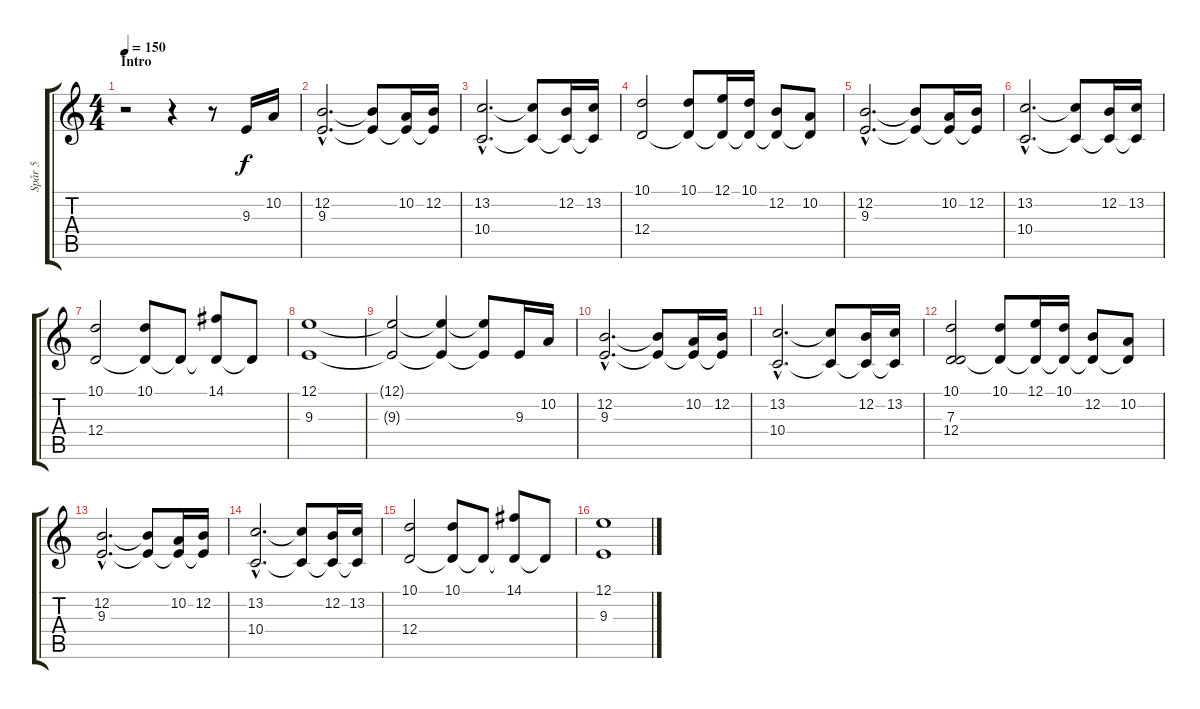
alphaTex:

\track ("Spår 5" "Spår 5") {instrument stringensemble1}
\staff {score tabs}
\tuning (E4 B3 G3 D3 A2 E2) {hide}
\ts (4 4)
\section ("" "Intro")
\tempo 150
\clef g2
\ks c
r.2{dy f instrument stringensemble1} r.4 r.8 9.3.16 10.2.16 |
(12.2{hac} 9.3{hac}).2{d} (12.2{t} 9.3{t}).8 (10.2 9.3{t}).16 (12.2 9.3{t}).16 |
(13.2{hac} 10.4{hac}).2{d} (13.2{t} 10.4{t}).8 (12.2 10.4{t}).16 (13.2 10.4{t}).16 |
(10.1 12.4).2 (10.1 12.4{t}).8 (12.1 12.4{t}).16 (10.1 12.4{t}).16 (12.2 12.4{t}).8 (10.2 12.4{t}).8 |
(12.2{hac} 9.3{hac}).2{d} (12.2{t} 9.3{t}).8 (10.2 9.3{t}).16 (12.2 9.3{t}).16 |
(13.2{hac} 10.4{hac}).2{d} (13.2{t} 10.4{t}).8 (12.2 10.4{t}).16 (13.2 10.4{t}).16 |
(10.1 12.4).2 (10.1 12.4{t}).8 12.4{t}.8 (14.1 12.4{t}).8 12.4{t}.8 |
(12.1 9.3).1 |
(12.1{t} 9.3{t}).2 (12.1{t} 9.3{t}).4 (12.1{t} 9.3{t}).8 9.3.16 10.2.16 |
\section ("" "")
(12.2{hac} 9.3{hac}).2{d} (12.2{t} 9.3{t}).8 (10.2 9.3{t}).16 (12.2 9.3{t}).16 |
(13.2{hac} 10.4{hac}).2{d} (13.2{t} 10.4{t}).8 (12.2 10.4{t}).16 (13.2 10.4{t}).16 |
(10.1 7.3 12.4).2 (10.1 12.4{t}).8 (12.1 12.4{t}).16 (10.1 12.4{t}).16 (12.2 12.4{t}).8 (10.2 12.4{t}).8 |
(12.2{hac} 9.3{hac}).2{d} (12.2{t} 9.3{t}).8 (10.2 9.3{t}).16 (12.2 9.3{t}).16 |
(13.2{hac} 10.4{hac}).2{d} (13.2{t} 10.4{t}).8 (12.2 10.4{t}).16 (13.2 10.4{t}).16 |
(10.1 12.4).2 (10.1 12.4{t}).8 12.4{t}.8 (14.1 12.4{t}).8 12.4{t}.8 |
(12.1 9.3).1
